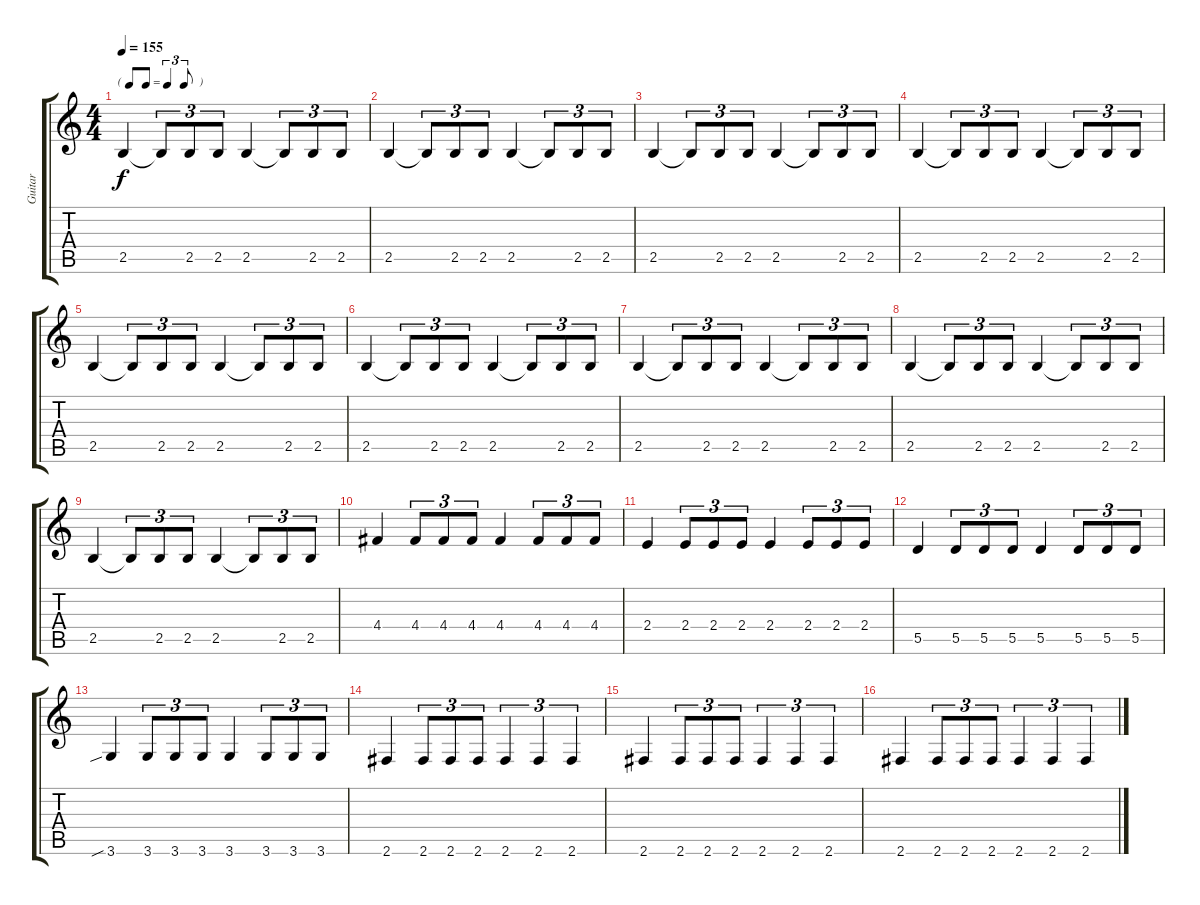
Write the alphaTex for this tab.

\track ("Guitar" "Guitar") {instrument overdrivenguitar}
\staff {score tabs}
\tuning (E4 B3 G3 D3 A2 E2) {hide}
\ts (4 4)
\tf triplet8th
\tempo 155
\clef g2
\ks c
2.5.4{dy f} 2.5{t}.8{tu (3 2)} 2.5.8{tu (3 2)} 2.5.8{tu (3 2)} 2.5.4 2.5{t}.8{tu (3 2)} 2.5.8{tu (3 2)} 2.5.8{tu (3 2)} |
2.5.4 2.5{t}.8{tu (3 2)} 2.5.8{tu (3 2)} 2.5.8{tu (3 2)} 2.5.4 2.5{t}.8{tu (3 2)} 2.5.8{tu (3 2)} 2.5.8{tu (3 2)} |
2.5.4 2.5{t}.8{tu (3 2)} 2.5.8{tu (3 2)} 2.5.8{tu (3 2)} 2.5.4 2.5{t}.8{tu (3 2)} 2.5.8{tu (3 2)} 2.5.8{tu (3 2)} |
2.5.4 2.5{t}.8{tu (3 2)} 2.5.8{tu (3 2)} 2.5.8{tu (3 2)} 2.5.4 2.5{t}.8{tu (3 2)} 2.5.8{tu (3 2)} 2.5.8{tu (3 2)} |
2.5.4 2.5{t}.8{tu (3 2)} 2.5.8{tu (3 2)} 2.5.8{tu (3 2)} 2.5.4 2.5{t}.8{tu (3 2)} 2.5.8{tu (3 2)} 2.5.8{tu (3 2)} |
2.5.4 2.5{t}.8{tu (3 2)} 2.5.8{tu (3 2)} 2.5.8{tu (3 2)} 2.5.4 2.5{t}.8{tu (3 2)} 2.5.8{tu (3 2)} 2.5.8{tu (3 2)} |
2.5.4 2.5{t}.8{tu (3 2)} 2.5.8{tu (3 2)} 2.5.8{tu (3 2)} 2.5.4 2.5{t}.8{tu (3 2)} 2.5.8{tu (3 2)} 2.5.8{tu (3 2)} |
2.5.4 2.5{t}.8{tu (3 2)} 2.5.8{tu (3 2)} 2.5.8{tu (3 2)} 2.5.4 2.5{t}.8{tu (3 2)} 2.5.8{tu (3 2)} 2.5.8{tu (3 2)} |
2.5.4 2.5{t}.8{tu (3 2)} 2.5.8{tu (3 2)} 2.5.8{tu (3 2)} 2.5.4 2.5{t}.8{tu (3 2)} 2.5.8{tu (3 2)} 2.5.8{tu (3 2)} |
4.4.4 4.4.8{tu (3 2)} 4.4.8{tu (3 2)} 4.4.8{tu (3 2)} 4.4.4 4.4.8{tu (3 2)} 4.4.8{tu (3 2)} 4.4.8{tu (3 2)} |
2.4.4 2.4.8{tu (3 2)} 2.4.8{tu (3 2)} 2.4.8{tu (3 2)} 2.4.4 2.4.8{tu (3 2)} 2.4.8{tu (3 2)} 2.4.8{tu (3 2)} |
5.5.4 5.5.8{tu (3 2)} 5.5.8{tu (3 2)} 5.5.8{tu (3 2)} 5.5.4 5.5.8{tu (3 2)} 5.5.8{tu (3 2)} 5.5.8{tu (3 2)} |
3.6{sib}.4 3.6.8{tu (3 2)} 3.6.8{tu (3 2)} 3.6.8{tu (3 2)} 3.6.4 3.6.8{tu (3 2)} 3.6.8{tu (3 2)} 3.6.8{tu (3 2)} |
2.6.4 2.6.8{tu (3 2)} 2.6.8{tu (3 2)} 2.6.8{tu (3 2)} 2.6.4{tu (3 2)} 2.6.4{tu (3 2)} 2.6.4{tu (3 2)} |
2.6.4 2.6.8{tu (3 2)} 2.6.8{tu (3 2)} 2.6.8{tu (3 2)} 2.6.4{tu (3 2)} 2.6.4{tu (3 2)} 2.6.4{tu (3 2)} |
2.6.4 2.6.8{tu (3 2)} 2.6.8{tu (3 2)} 2.6.8{tu (3 2)} 2.6.4{tu (3 2)} 2.6.4{tu (3 2)} 2.6.4{tu (3 2)}
